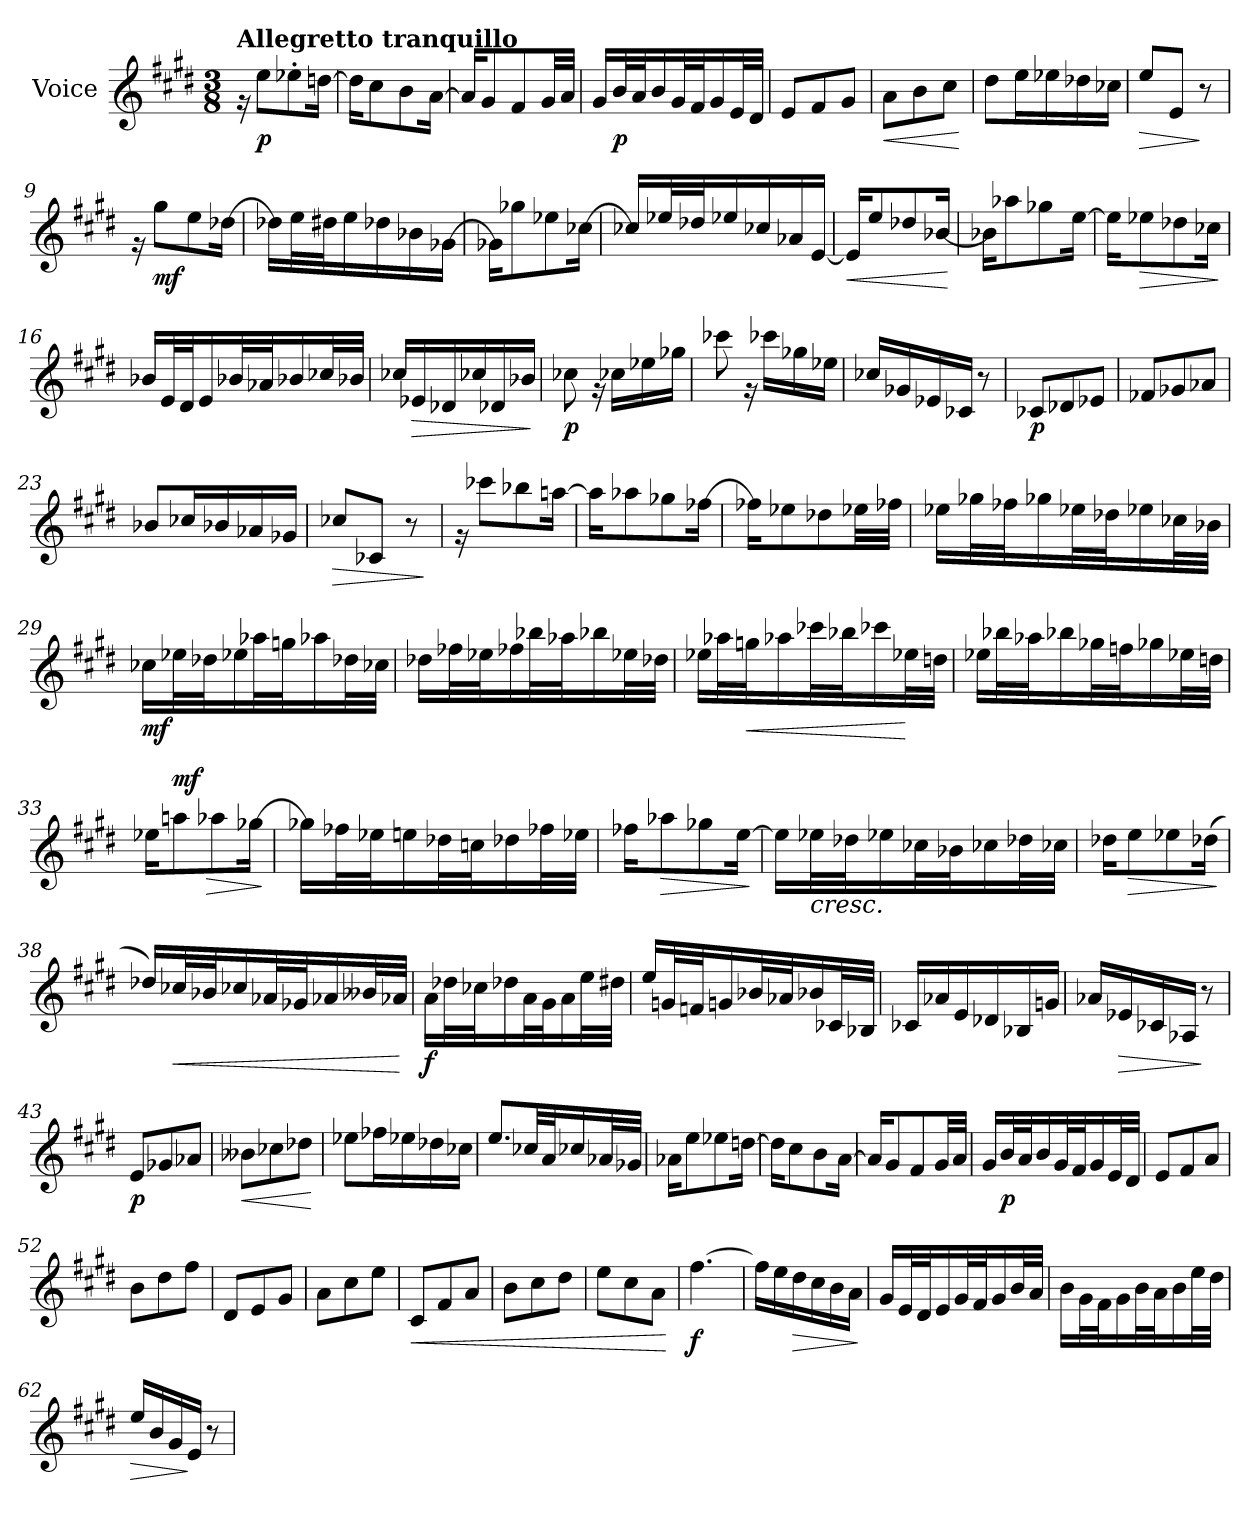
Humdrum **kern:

**kern	**dynam
*part1	*part1
*staff1	*staff1
*I"Voice	*
*I'V	*
*clefG2	*
*k[f#c#g#d#]	*
*M3/8	*
*MM56	*
=1	=1
!LO:TX:a:B:t=Allegretto tranquillo	!
16rg	.
!	!LO:DY:b
8ee\L	p
8ee-X'i\	.
[16ddn\Jk	.
=2	=2
16dd\KL]	.
8cc#\	.
8b\	.
[16a\Jk	.
=3	=3
16a/KL]	.
8g#/	.
8f#/	.
32g#/LL	.
32a/JJJ	.
=4	=4
16g#/LL	.
!	!LO:DY:b
32b/L	p
32a/J	.
16b/	.
32g#/L	.
32f#/J	.
16g#/	.
32e/L	.
32d#/JJJ	.
=5	=5
8e/L	.
8f#/	.
8g#/J	.
=6	=6
!	!LO:HP:b
8a\L	<
8b\	.
8cc#\J	.
.	[
=7	=7
8dd#\L	.
16ee\L	.
16ee-Xi\	.
16dd-Xi\	.
16cc-Xi\JJ	.
!!LO:LB:g=z
=8	=8
!	!LO:HP:b
8ee/L	>
8e/J	.
8r	]
=9	=9
16rg	.
!	!LO:DY:b
8gg#\L	mf
8ee\	.
[16dd-Xi\Jk	.
=10	=10
16dd-Xi\LL]	.
32ee\L	.
32dd#\J	.
16ee\	.
16dd-Xi\	.
16b-Xi\	.
[16g-Xi\JJ	.
=11	=11
16g-Xi\KL]	.
8gg-Xi\	.
8ee-Xi\	.
[16cc-Xi\Jk	.
=12	=12
16cc-Xi/LL]	.
32ee-Xi/L	.
32dd-Xi/J	.
16ee-Xi/	.
16cc-Xi/	.
16a-Xi/	.
[16e/JJ	.
=13	=13
!	!LO:HP:b
16e/KL]	<
8ee/	.
8dd-Xi/	.
[16b-Xi/Jk	.
.	[
=14	=14
16b-Xi\KL]	.
8aa-Xi\	.
8gg-Xi\	.
[16ee\Jk	.
=15	=15
16ee\KL]	.
!	!LO:HP:b
8ee-Xi\	>
8dd-Xi\	.
16cc-Xi\Jk	.
.	]
!!LO:LB:g=z
=16	=16
16b-Xi/LL	.
32e/L	.
32d#/J	.
16e/	.
32b-Xi/L	.
32a-Xi/J	.
16b-Xi/	.
32cc-Xi/L	.
32b-Xi/JJJ	.
=17	=17
16cc-Xi/LL	.
!	!LO:HP:b
16e-Xi/	>
16d-Xi/	.
16cc-Xi/	.
16d-Xi/	.
16b-Xi/JJ	.
.	]
=18	=18
!	!LO:DY:b
8cc-Xi\	p
16rg	.
16cc-Xi\LL	.
16ee-Xi\	.
16gg-Xi\JJ	.
=19	=19
8ccc-Xi\	.
16rg	.
16ccc-Xi\LL	.
16gg-Xi\	.
16ee-Xi\JJ	.
=20	=20
16cc-Xi/LL	.
16g-Xi/	.
16e-Xi/	.
16c-Xi/JJ	.
8r	.
=21	=21
!	!LO:DY:b
8c-Xi/L	p
8d-Xi/	.
8e-Xi/J	.
=22	=22
8f-Xi/L	.
8g-Xi/	.
8a-Xi/J	.
!!LO:LB:g=z
=23	=23
8b-Xi/L	.
16cc-Xi/L	.
16b-Xi/	.
16a-Xi/	.
16g-Xi/JJ	.
=24	=24
!	!LO:HP:b
8cc-Xi/L	>
8c-Xi/J	.
8r	.
.	]
=25	=25
16rg	.
8ccc-Xi\L	.
8bb-Xi\	.
[16aan\Jk	.
=26	=26
16aa\KL]	.
8aa-Xi\	.
8gg-Xi\	.
[16ff-Xi\Jk	.
=27	=27
16ff-Xi\KL]	.
8ee-Xi\	.
8dd-Xi\	.
32ee-Xi\LL	.
32ff-Xi\JJJ	.
=28	=28
16ee-Xi\LL	.
32gg-Xi\L	.
32ff-Xi\J	.
16gg-Xi\	.
32ee-Xi\L	.
32dd-Xi\J	.
16ee-Xi\	.
32cc-Xi\L	.
32b-Xi\JJJ	.
!!LO:LB:g=z
=29	=29
!	!LO:DY:b
16cc-Xi\LL	mf
32ee-Xi\L	.
32dd-Xi\J	.
16ee-Xi\	.
32aa-Xi\L	.
32ggni\J	.
16aa-Xi\	.
32dd-Xi\L	.
32cc-Xi\JJJ	.
=30	=30
16dd-Xi\LL	.
32ff-Xi\L	.
32ee-Xi\J	.
16ff-Xi\	.
32bb-Xi\L	.
32aa-Xi\J	.
16bb-Xi\	.
32ee-Xi\L	.
32dd-Xi\JJJ	.
=31	=31
16ee-Xi\LL	.
32aa-Xi\L	.
!	!LO:HP:b
32ggni\J	<
16aa-Xi\	.
32ccc-Xi\L	.
32bb-Xi\J	.
16ccc-Xi\	.
32ee-Xi\L	[
32ddni\JJJ	.
!!LO:LB:g=z
=32	=32
16ee-Xi\LL	.
32bb-Xi\L	.
32aa-Xi\J	.
16bb-Xi\	.
32gg-Xi\L	.
32ffni\J	.
16gg-Xi\	.
32ee-Xi\L	.
32ddni\JJJ	.
=33	=33
16ee-Xi\KL	.
!	!LO:HP:b
!	!LO:DY:n=1:a
8aan\	> mf
8aa-Xi\	.
[16gg-Xi\Jk	.
.	]
=34	=34
16gg-Xi\LL]	.
32ff-Xi\L	.
32ee-Xi\J	.
16ee\	.
32dd-Xi\L	.
32ccni\J	.
16dd-Xi\	.
32ff-Xi\L	.
32ee-Xi\JJJ	.
=35	=35
16ff-Xi\KL	.
!	!LO:HP:b
8aa-Xi\	>
8gg-Xi\	.
[16ee\Jk	.
.	]
=36	=36
16ee\LL]	.
!LO:TX:b:i:t=cresc.	!
32ee-Xi\L	.
32dd-Xi\J	.
16ee-Xi\	.
32cc-Xi\L	.
32b-Xi\J	.
16cc-Xi\	.
32dd-Xi\L	.
32cc-Xi\JJJ	.
!!LO:LB:g=z
=37	=37
16dd-Xi\KL	.
!	!LO:HP:b
8ee\	>
8ee-Xi\	.
(>16dd-Xi\Jk	.
.	]
=38	=38
16dd-Xi/LL)	.
!	!LO:HP:b
32cc-Xi/L	<
32b-Xi/J	.
16cc-Xi/	.
32a-Xi/L	.
32g-Xi/J	.
16a-Xi/	.
32b--Xi/L	.
32a-Xi/JJJ	.
.	[
=39	=39
!	!LO:DY:b
16a\LL	f
32dd-Xi\L	.
32cc-Xi\J	.
16dd-Xi\	.
32a\L	.
32g#\J	.
16a\	.
32ee\L	.
32dd#\JJJ	.
=40	=40
16ee/LL	.
32gni/L	.
32fni/J	.
16gni/	.
32b-Xi/L	.
32a-Xi/J	.
16b-Xi/	.
32c-Xi/L	.
32B-Xi/JJJ	.
!!LO:LB:g=z
=41	=41
16c-Xi/LL	.
16a-Xi/	.
16e/	.
16d-Xi/	.
16B-Xi/	.
16gni/JJ	.
=42	=42
16a-Xi/LL	.
!	!LO:HP:b
16e-Xi/	>
16c-Xi/	.
16A-Xi/JJ	.
8r	]
=43	=43
!	!LO:DY:b
8e/L	p
8g-Xi/	.
8a-Xi/J	.
=44	=44
!	!LO:HP:b
8b--Xi\L	<
8cc-Xi\	.
8dd-Xi\J	.
.	[
=45	=45
8ee-Xi\L	.
16ff-Xi\L	.
16ee-Xi\	.
16dd-Xi\	.
16cc-Xi\JJ	.
=46	=46
8.ee/L	.
32cc-Xi/LL	.
32a/J	.
16cc-Xi/	.
32a-Xi/L	.
32g-Xi/JJJ	.
=47	=47
16a-Xi\KL	.
8ee\	.
8ee-Xi\	.
[16ddn\Jk	.
!!LO:LB:g=z
=48	=48
16dd\KL]	.
8cc#\	.
8b\	.
[16a\Jk	.
=49	=49
16a/KL]	.
8g#/	.
8f#/	.
32g#/LL	.
32a/JJJ	.
=50	=50
16g#/LL	.
!	!LO:DY:b
32b/L	p
32a/J	.
16b/	.
32g#/L	.
32f#/J	.
16g#/	.
32e/L	.
32d#/JJJ	.
=51	=51
8e/L	.
8f#/	.
8a/J	.
=52	=52
8b\L	.
8dd#\	.
8ff#\J	.
=53	=53
8d#/L	.
8e/	.
8g#/J	.
=54	=54
8a\L	.
8cc#\	.
8ee\J	.
=55	=55
!	!LO:HP:b
8c#/L	<
8f#/	.
8a/J	.
=56	=56
8b\L	.
8cc#\	.
8dd#\J	.
!!LO:LB:g=z
=57	=57
8ee\L	.
8cc#\	.
8a\J	.
.	[
=58	=58
!	!LO:DY:b
[4.ff#\	f
=59	=59
16ff#\LL]	.
16ee\	.
!	!LO:HP:b
16dd#\	>
16cc#\	.
16b\	.
16a\JJ	.
.	]
=60	=60
16g#/LL	.
32e/L	.
32d#/J	.
16e/	.
32g#/L	.
32f#/J	.
16g#/	.
32b/L	.
32a/JJJ	.
=61	=61
16b\LL	.
32g#\L	.
32f#\J	.
16g#\	.
32b\L	.
32a\J	.
16b\	.
32ee\L	.
32dd#\JJJ	.
=62	=62
!	!LO:HP:b
16ee/LL	>
16b/	.
16g#/	.
16e/JJ	]
8r	.
=	=
*-	*-
